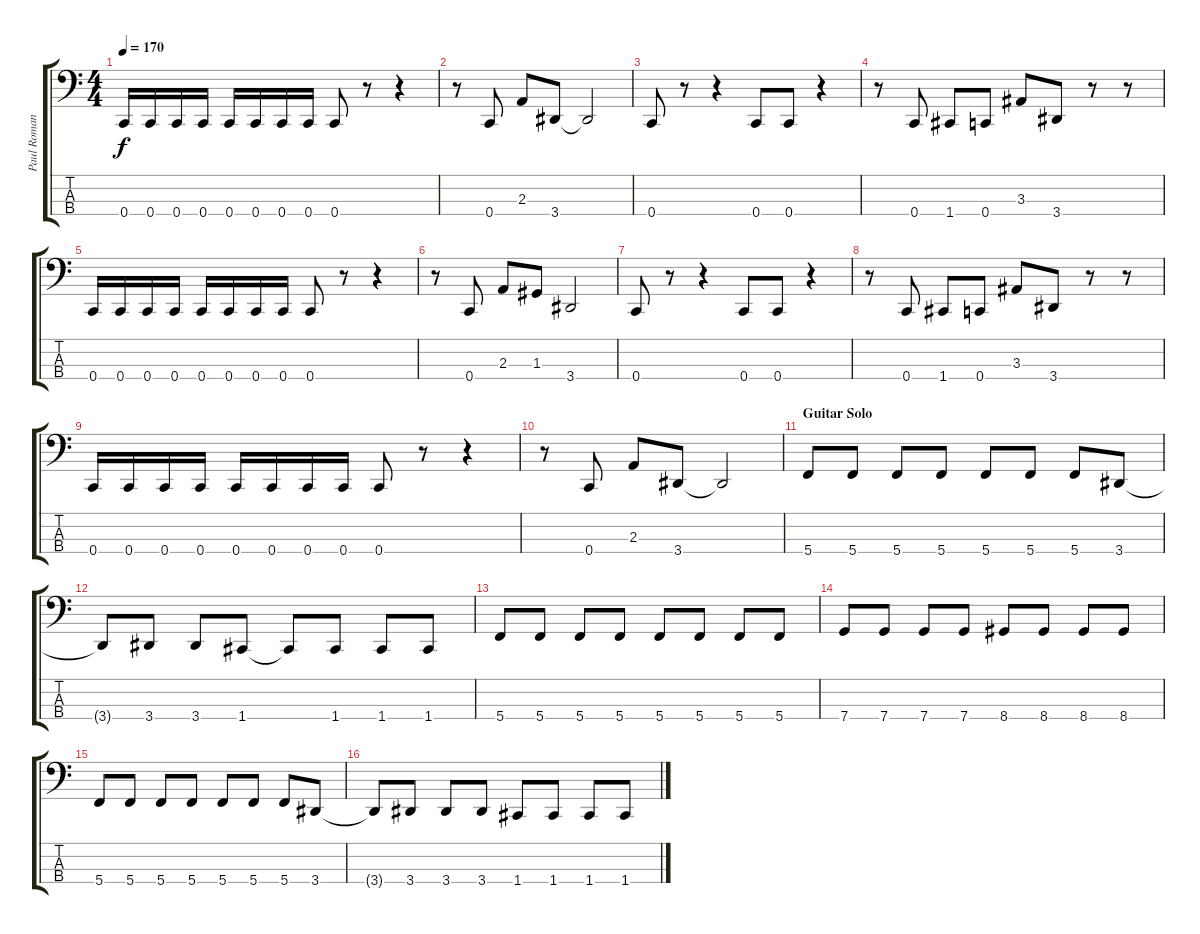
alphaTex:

\track ("Paul Romanko" "Paul Roman") {instrument electricbasspick}
\staff {score tabs}
\tuning (F2 C2 G1 C1) {hide}
\ts (4 4)
\tempo 170
\clef f4
\ks c
0.4.16{dy f} 0.4.16 0.4.16 0.4.16 0.4.16 0.4.16 0.4.16 0.4.16 0.4.8 r.8 r.4 |
r.8 0.4.8 2.3.8 3.4.8 3.4{t}.2 |
0.4.8 r.8 r.4 0.4.8 0.4.8 r.4 |
r.8 0.4.8 1.4.8 0.4.8 3.3.8 3.4.8 r.8 r.8 |
0.4.16 0.4.16 0.4.16 0.4.16 0.4.16 0.4.16 0.4.16 0.4.16 0.4.8 r.8 r.4 |
r.8 0.4.8 2.3.8 1.3.8 3.4.2 |
0.4.8 r.8 r.4 0.4.8 0.4.8 r.4 |
r.8 0.4.8 1.4.8 0.4.8 3.3.8 3.4.8 r.8 r.8 |
0.4.16 0.4.16 0.4.16 0.4.16 0.4.16 0.4.16 0.4.16 0.4.16 0.4.8 r.8 r.4 |
r.8 0.4.8 2.3.8 3.4.8 3.4{t}.2 |
\section ("" "Guitar Solo")
5.4.8 5.4.8 5.4.8 5.4.8 5.4.8 5.4.8 5.4.8 3.4.8 |
3.4{t}.8 3.4.8 3.4.8 1.4.8 1.4{t}.8 1.4.8 1.4.8 1.4.8 |
5.4.8 5.4.8 5.4.8 5.4.8 5.4.8 5.4.8 5.4.8 5.4.8 |
7.4.8 7.4.8 7.4.8 7.4.8 8.4.8 8.4.8 8.4.8 8.4.8 |
5.4.8 5.4.8 5.4.8 5.4.8 5.4.8 5.4.8 5.4.8 3.4.8 |
3.4{t}.8 3.4.8 3.4.8 3.4.8 1.4.8 1.4.8 1.4.8 1.4.8
